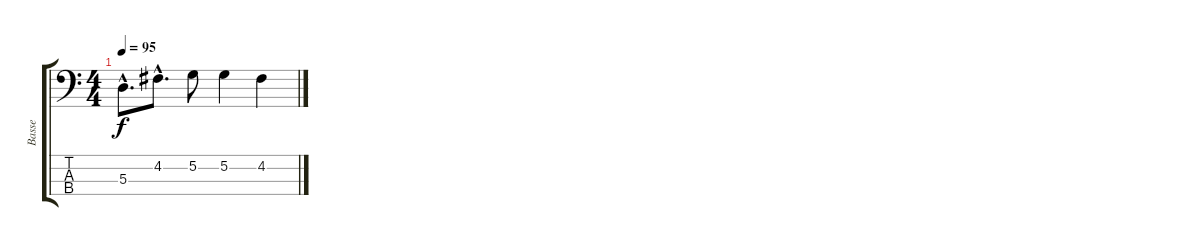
\track ("Basse" "Basse") {instrument electricbassfinger}
\staff {score tabs}
\tuning (G2 D2 A1 E1) {hide}
\ts (4 4)
\tempo 95
\clef f4
\ks c
5.3{hac}.8{d dy f} 4.2{hac}.8{d} 5.2.8 5.2.4 4.2.4
